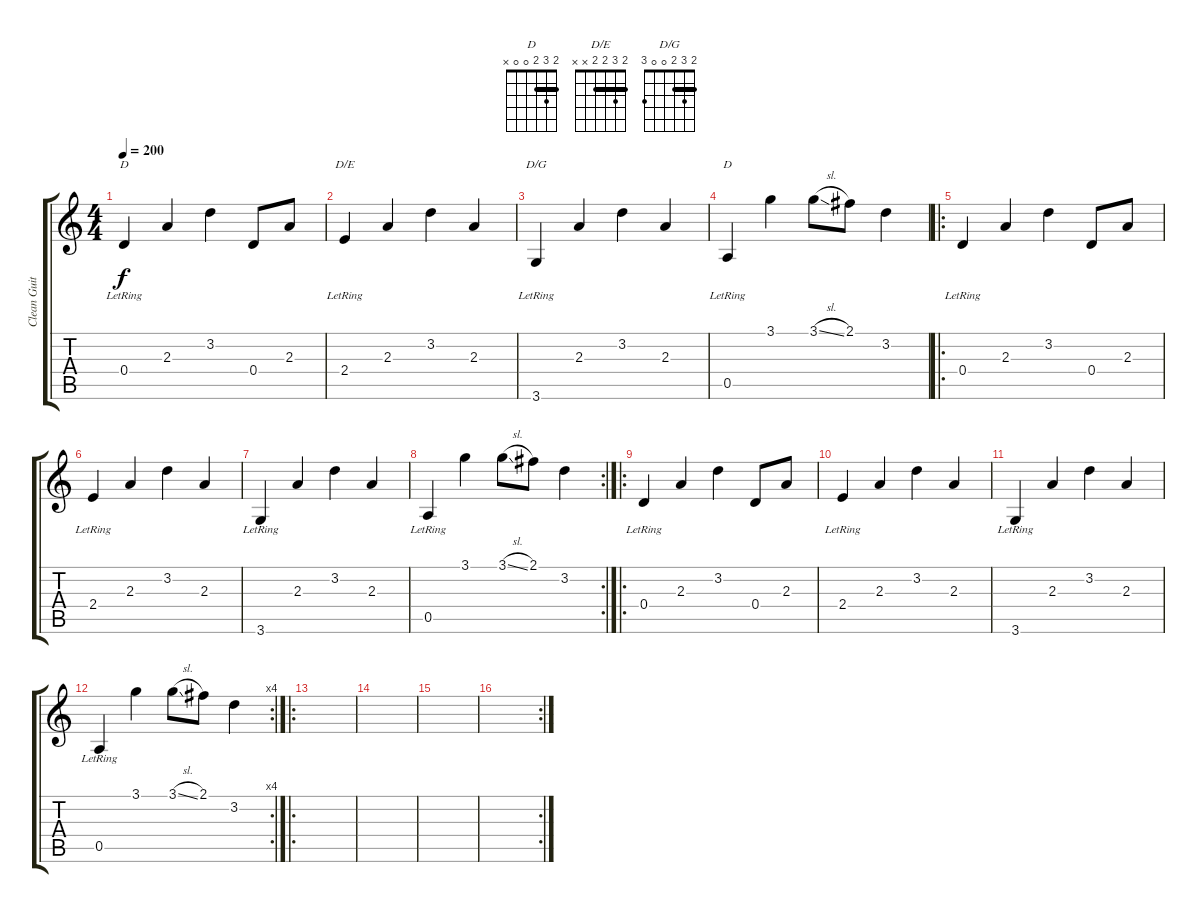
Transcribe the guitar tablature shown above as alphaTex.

\track ("Clean Guitar (Laci Braun)" "Clean Guit") {instrument electricguitarclean}
\staff {score tabs}
\tuning (E4 B3 G3 D3 A2 E2) {hide}
\chord ("D" 2 3 2 0 x x) {barre 2}
\chord ("D/E" 2 3 2 2 x x) {barre 2}
\chord ("D/G" 2 3 2 0 0 3) {barre 2}
\chord ("D" 2 3 2 0 0 x) {barre 2}
\ts (4 4)
\tempo 200
\clef g2
\ks c
0.4{lr}.4{ch "D" dy f} 2.3.4 3.2.4 0.4.8 2.3.8 |
2.4{lr}.4{ch "D/E"} 2.3.4 3.2.4 2.3.4 |
3.6{lr}.4{ch "D/G"} 2.3.4 3.2.4 2.3.4 |
0.5{lr}.4{ch "D"} 3.1.4 3.1{sl}.8 2.1.8 3.2.4 |
\ro
0.4{lr}.4 2.3.4 3.2.4 0.4.8 2.3.8 |
2.4{lr}.4 2.3.4 3.2.4 2.3.4 |
3.6{lr}.4 2.3.4 3.2.4 2.3.4 |
\rc 2
0.5{lr}.4 3.1.4 3.1{sl}.8 2.1.8 3.2.4 |
\ro
0.4{lr}.4 2.3.4 3.2.4 0.4.8 2.3.8 |
2.4{lr}.4 2.3.4 3.2.4 2.3.4 |
3.6{lr}.4 2.3.4 3.2.4 2.3.4 |
\rc 4
0.5{lr}.4 3.1.4 3.1{sl}.8 2.1.8 3.2.4 |
\ro
|
|
|
\rc 2
